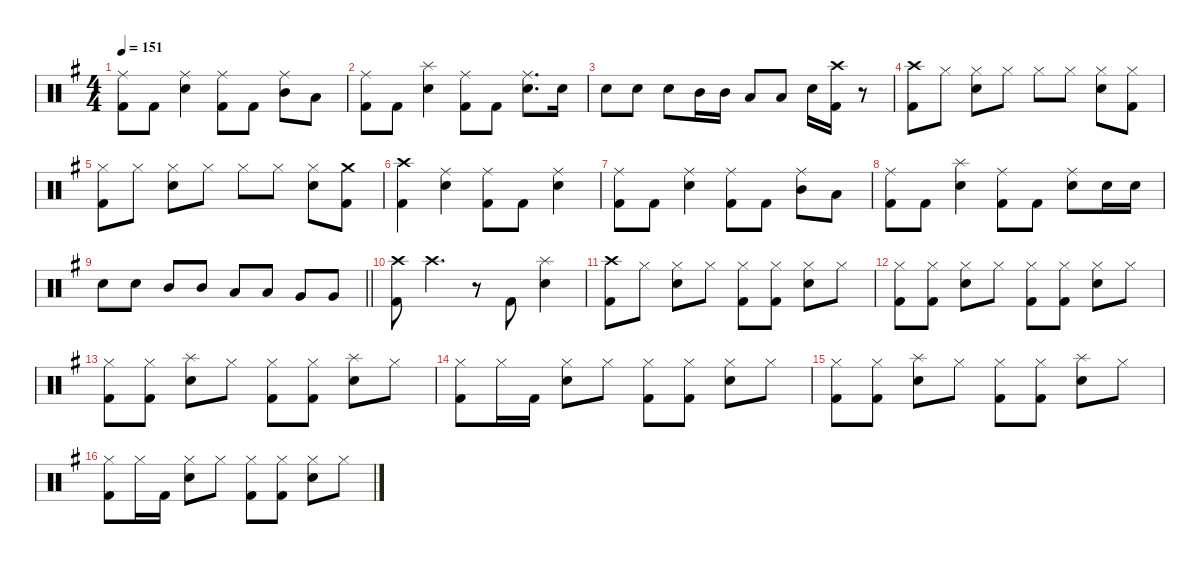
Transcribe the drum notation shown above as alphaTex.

\defaultSystemsLayout 4
\hideDynamics
\bracketExtendMode nobrackets
\singleTrackTrackNamePolicy hidden
\multiTrackTrackNamePolicy hidden
\otherSystemsTrackNameOrientation horizontal
\track ("Lars Ulrich" "drm.") {defaultSystemsLayout 4 instrument percussion}
\staff {score}
\articulation defaults
\ts (4 4)
\tempo 151
\clef neutral
\ks eminor
("Ride (middle)"{acc forcenatural} "Kick (hit) 2"{acc forcenatural}).8{dy f beam Down} "Kick (hit) 2"{acc forcenatural}.8{beam Down} ("Ride (middle)"{acc forcenatural} "Snare (hit) 2"{acc forcenatural}).4{beam Down} ("Ride (middle)"{acc forcenatural} "Kick (hit) 2"{acc forcenatural}).8{beam Down} "Kick (hit) 2"{acc forcenatural}.8{beam Down} ("Ride (middle)"{acc forcenatural} "Mid Tom (hit)"{acc forcenatural}).8{beam Down} "Low Tom (hit)"{acc forcenatural}.8{beam Down} |
("Ride (middle)"{acc forcenatural} "Kick (hit) 2"{acc forcenatural}).8{beam Down} "Kick (hit) 2"{acc forcenatural}.8{beam Down} ("Splash (hit)"{acc forcenatural} "Snare (hit) 2"{acc forcenatural}).4{beam Down} ("Ride (middle)"{acc forcenatural} "Kick (hit) 2"{acc forcenatural}).8{beam Down} "Kick (hit) 2"{acc forcenatural}.8{beam Down} ("Ride (middle)"{acc forcenatural} "Snare (hit) 2"{acc forcenatural}).8{d beam Down} "Snare (hit) 2"{acc forcenatural}.16{beam Down} |
"Snare (hit) 2"{acc forcenatural}.8{beam Down} "Snare (hit) 2"{acc forcenatural}.8{beam Down} "Snare (hit) 2"{acc forcenatural}.8{beam Down} "Mid Tom (hit)"{acc forcenatural}.16{beam Down} "Mid Tom (hit)"{acc forcenatural}.16{beam Down} "Low Tom (hit)"{acc forcenatural}.8{beam Up} "Low Tom (hit)"{acc forcenatural}.8{beam Up} "Snare (hit) 2"{acc forcenatural}.16{beam Down} ("Crash high (hit)"{acc forcenatural} "Kick (hit) 2"{acc forcenatural}).16{beam Down} r.8{beam Down} |
("Crash high (hit)"{acc forcenatural} "Kick (hit) 2"{acc forcenatural}).8{beam Down} "Hi-Hat (closed)"{acc forcenatural}.8{beam Down} ("Hi-Hat (closed)"{acc forcenatural} "Snare (hit) 2"{acc forcenatural}).8{beam Down} "Hi-Hat (closed)"{acc forcenatural}.8{beam Down} "Hi-Hat (closed)"{acc forcenatural}.8{beam Down} "Hi-Hat (closed)"{acc forcenatural}.8{beam Down} ("Hi-Hat (closed)"{acc forcenatural} "Snare (hit) 2"{acc forcenatural}).8{beam Down} ("Hi-Hat (closed)"{acc forcenatural} "Kick (hit) 2"{acc forcenatural}).8{beam Down} |
("Hi-Hat (closed)"{acc forcenatural} "Kick (hit) 2"{acc forcenatural}).8{beam Down} "Hi-Hat (closed)"{acc forcenatural}.8{beam Down} ("Hi-Hat (closed)"{acc forcenatural} "Snare (hit) 2"{acc forcenatural}).8{beam Down} "Hi-Hat (closed)"{acc forcenatural}.8{beam Down} "Hi-Hat (closed)"{acc forcenatural}.8{beam Down} "Hi-Hat (closed)"{acc forcenatural}.8{beam Down} ("Hi-Hat (closed)"{acc forcenatural} "Snare (hit) 2"{acc forcenatural}).8{beam Down} ("Crash medium (hit)"{acc forcenatural} "Kick (hit) 2"{acc forcenatural}).8{beam Down} |
("Crash high (hit)"{acc forcenatural} "Kick (hit) 2"{acc forcenatural}).4{beam Down} ("Ride (middle)"{acc forcenatural} "Snare (hit) 2"{acc forcenatural}).4{beam Down} ("Ride (middle)"{acc forcenatural} "Kick (hit) 2"{acc forcenatural}).8{beam Down} "Kick (hit) 2"{acc forcenatural}.8{beam Down} ("Ride (middle)"{acc forcenatural} "Snare (hit) 2"{acc forcenatural}).4{beam Down} |
("Ride (middle)"{acc forcenatural} "Kick (hit) 2"{acc forcenatural}).8{beam Down} "Kick (hit) 2"{acc forcenatural}.8{beam Down} ("Ride (middle)"{acc forcenatural} "Snare (hit) 2"{acc forcenatural}).4{beam Down} ("Ride (middle)"{acc forcenatural} "Kick (hit) 2"{acc forcenatural}).8{beam Down} "Kick (hit) 2"{acc forcenatural}.8{beam Down} ("Ride (middle)"{acc forcenatural} "Mid Tom (hit)"{acc forcenatural}).8{beam Down} "Low Tom (hit)"{acc forcenatural}.8{beam Down} |
("Ride (middle)"{acc forcenatural} "Kick (hit) 2"{acc forcenatural}).8{beam Down} "Kick (hit) 2"{acc forcenatural}.8{beam Down} ("Splash (hit)"{acc forcenatural} "Snare (hit) 2"{acc forcenatural}).4{beam Down} ("Ride (middle)"{acc forcenatural} "Kick (hit) 2"{acc forcenatural}).8{beam Down} "Kick (hit) 2"{acc forcenatural}.8{beam Down} ("Ride (middle)"{acc forcenatural} "Snare (hit) 2"{acc forcenatural}).8{beam Down} "Snare (hit) 2"{acc forcenatural}.16{beam Down} "Snare (hit) 2"{acc forcenatural}.16{beam Down} |
\barLineRight lightlight "Snare (hit) 2"{acc forcenatural}.8{beam Down} "Snare (hit) 2"{acc forcenatural}.8{beam Down} "Mid Tom (hit)"{acc forcenatural}.8{beam Up} "Mid Tom (hit)"{acc forcenatural}.8{beam Up} "Low Tom (hit)"{acc forcenatural}.8{beam Up} "Low Tom (hit)"{acc forcenatural}.8{beam Up} "Very Low Tom (hit)"{acc forcenatural}.8{beam Up} "Very Low Tom (hit)"{acc forcenatural}.8{beam Up}
|
("Crash high (hit)"{acc forcenatural} "Kick (hit) 2"{acc forcenatural}).8{beam Down} "Crash high (hit)"{acc forcenatural}.4{d beam Down} r.8{beam Down} "Kick (hit) 2"{acc forcenatural}.8{beam Up} ("Splash (hit)"{acc forcenatural} "Snare (hit) 2"{acc forcenatural}).4{beam Down} |
("Crash high (hit)"{acc forcenatural} "Kick (hit) 2"{acc forcenatural}).8{beam Down} "Hi-Hat (closed)"{acc forcenatural}.8{beam Down} ("Hi-Hat (closed)"{acc forcenatural} "Snare (hit) 2"{acc forcenatural}).8{beam Down} "Hi-Hat (closed)"{acc forcenatural}.8{beam Down} ("Hi-Hat (closed)"{acc forcenatural} "Kick (hit) 2"{acc forcenatural}).8{beam Down} ("Hi-Hat (closed)"{acc forcenatural} "Kick (hit) 2"{acc forcenatural}).8{beam Down} ("Hi-Hat (closed)"{acc forcenatural} "Snare (hit) 2"{acc forcenatural}).8{beam Down} "Hi-Hat (closed)"{acc forcenatural}.8{beam Down} |
("Hi-Hat (closed)"{acc forcenatural} "Kick (hit) 2"{acc forcenatural}).8{beam Down} ("Hi-Hat (closed)"{acc forcenatural} "Kick (hit) 2"{acc forcenatural}).8{beam Down} ("Hi-Hat (closed)"{acc forcenatural} "Snare (hit) 2"{acc forcenatural}).8{beam Down} "Hi-Hat (closed)"{acc forcenatural}.8{beam Down} ("Hi-Hat (closed)"{acc forcenatural} "Kick (hit) 2"{acc forcenatural}).8{beam Down} ("Hi-Hat (closed)"{acc forcenatural} "Kick (hit) 2"{acc forcenatural}).8{beam Down} ("Hi-Hat (closed)"{acc forcenatural} "Snare (hit) 2"{acc forcenatural}).8{beam Down} "Hi-Hat (closed)"{acc forcenatural}.8{beam Down} |
("Hi-Hat (closed)"{acc forcenatural} "Kick (hit) 2"{acc forcenatural}).8{beam Down} ("Hi-Hat (closed)"{acc forcenatural} "Kick (hit) 2"{acc forcenatural}).8{beam Down} ("Splash (hit)"{acc forcenatural} "Snare (hit) 2"{acc forcenatural}).8{beam Down} "Hi-Hat (closed)"{acc forcenatural}.8{beam Down} ("Hi-Hat (closed)"{acc forcenatural} "Kick (hit) 2"{acc forcenatural}).8{beam Down} ("Hi-Hat (closed)"{acc forcenatural} "Kick (hit) 2"{acc forcenatural}).8{beam Down} ("Splash (hit)"{acc forcenatural} "Snare (hit) 2"{acc forcenatural}).8{beam Down} "Hi-Hat (closed)"{acc forcenatural}.8{beam Down} |
("Hi-Hat (closed)"{acc forcenatural} "Kick (hit) 2"{acc forcenatural}).8{beam Down} "Hi-Hat (closed)"{acc forcenatural}.16{beam Down} "Kick (hit) 2"{acc forcenatural}.16{beam Down} ("Hi-Hat (closed)"{acc forcenatural} "Snare (hit) 2"{acc forcenatural}).8{beam Down} "Hi-Hat (closed)"{acc forcenatural}.8{beam Down} ("Hi-Hat (closed)"{acc forcenatural} "Kick (hit) 2"{acc forcenatural}).8{beam Down} ("Hi-Hat (closed)"{acc forcenatural} "Kick (hit) 2"{acc forcenatural}).8{beam Down} ("Hi-Hat (closed)"{acc forcenatural} "Snare (hit) 2"{acc forcenatural}).8{beam Down} "Hi-Hat (closed)"{acc forcenatural}.8{beam Down} |
("Hi-Hat (closed)"{acc forcenatural} "Kick (hit) 2"{acc forcenatural}).8{beam Down} ("Hi-Hat (closed)"{acc forcenatural} "Kick (hit) 2"{acc forcenatural}).8{beam Down} ("Splash (hit)"{acc forcenatural} "Snare (hit) 2"{acc forcenatural}).8{beam Down} "Hi-Hat (closed)"{acc forcenatural}.8{beam Down} ("Hi-Hat (closed)"{acc forcenatural} "Kick (hit) 2"{acc forcenatural}).8{beam Down} ("Hi-Hat (closed)"{acc forcenatural} "Kick (hit) 2"{acc forcenatural}).8{beam Down} ("Splash (hit)"{acc forcenatural} "Snare (hit) 2"{acc forcenatural}).8{beam Down} "Hi-Hat (closed)"{acc forcenatural}.8{beam Down} |
("Hi-Hat (closed)"{acc forcenatural} "Kick (hit) 2"{acc forcenatural}).8{beam Down} "Hi-Hat (closed)"{acc forcenatural}.16{beam Down} "Kick (hit) 2"{acc forcenatural}.16{beam Down} ("Hi-Hat (closed)"{acc forcenatural} "Snare (hit) 2"{acc forcenatural}).8{beam Down} "Hi-Hat (closed)"{acc forcenatural}.8{beam Down} ("Hi-Hat (closed)"{acc forcenatural} "Kick (hit) 2"{acc forcenatural}).8{beam Down} ("Hi-Hat (closed)"{acc forcenatural} "Kick (hit) 2"{acc forcenatural}).8{beam Down} ("Hi-Hat (closed)"{acc forcenatural} "Snare (hit) 2"{acc forcenatural}).8{beam Down} "Hi-Hat (closed)"{acc forcenatural}.8{beam Down}
